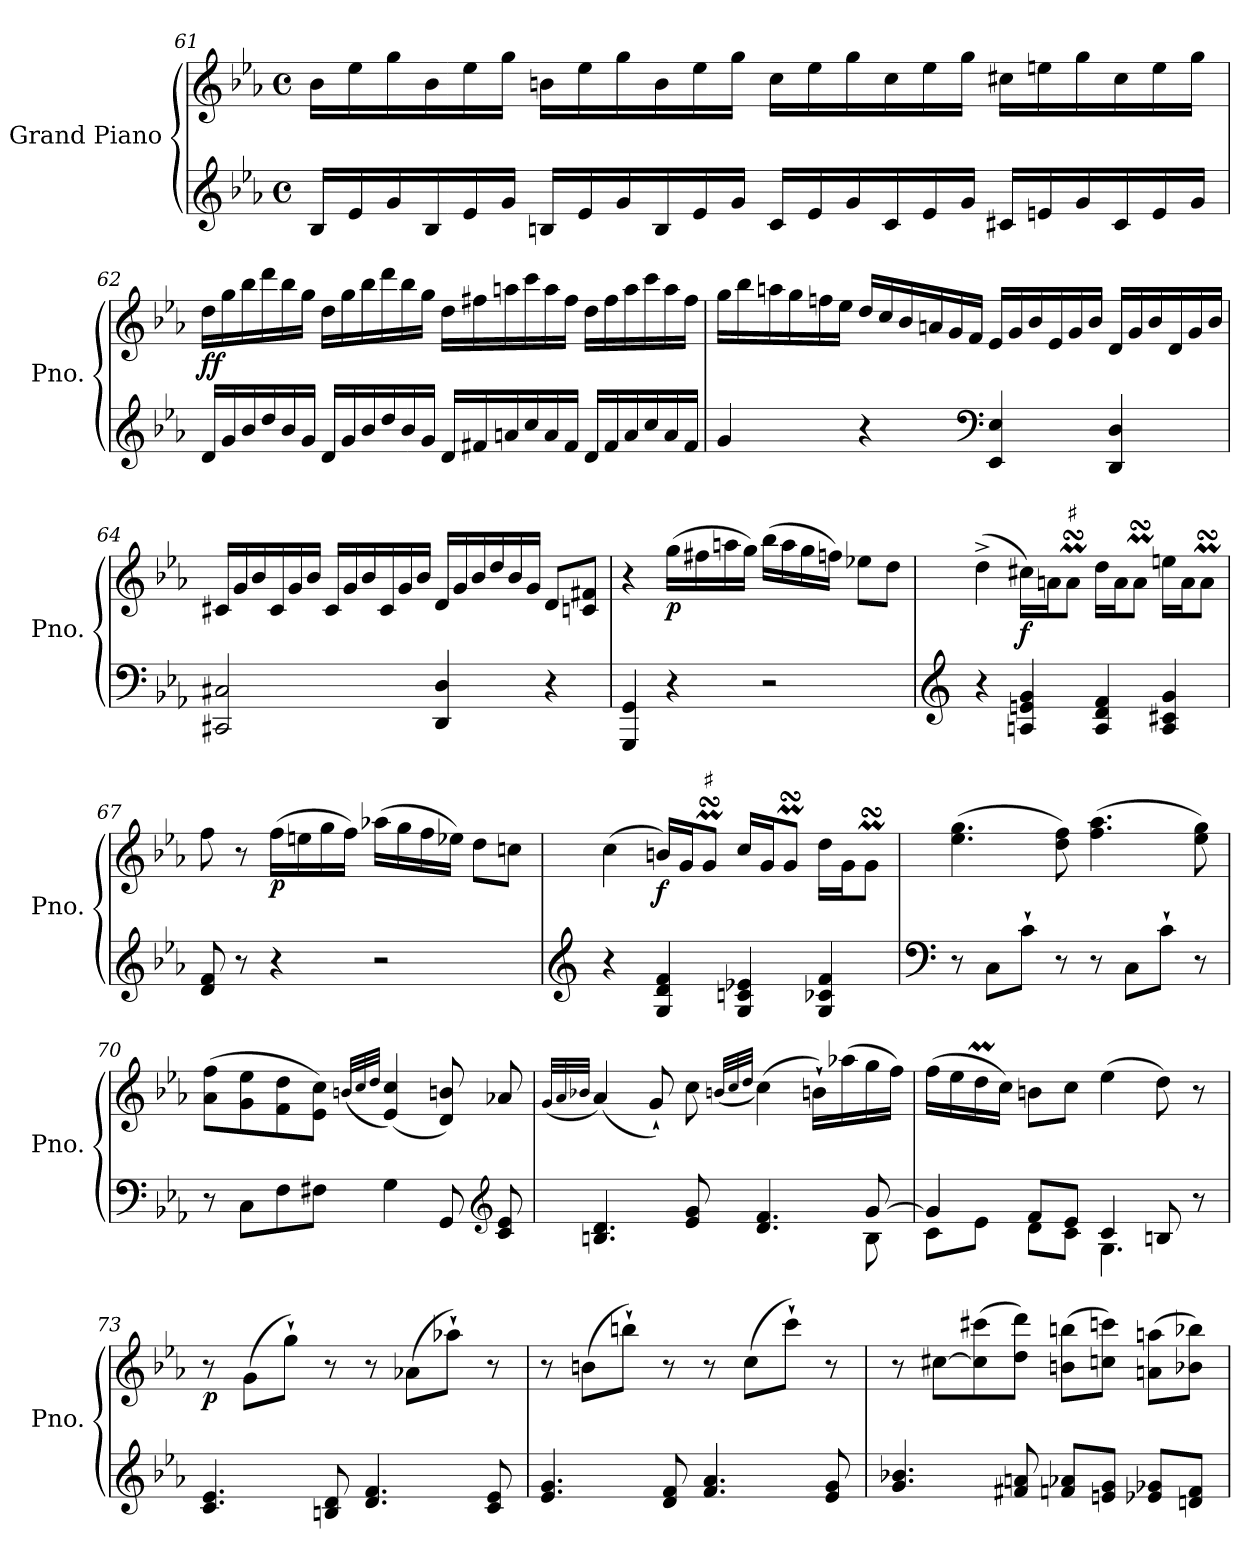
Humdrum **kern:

**kern	**kern	**dynam
*part1	*part1	*part1
*staff2	*staff1	*staff1/2
*I"Grand Piano	*	*
*I'Pno.	*	*
*clefG2	*clefG2	*
*k[b-e-a-]	*k[b-e-a-]	*
*M4/4	*M4/4	*
*met(c)	*met(c)	*
*Xtuplet	*Xtuplet	*
=61	=61	=61
24B-/LL	24b-\LL	.
24e-/	24ee-\	.
24g/	24gg\	.
24B-/	24b-\	.
24e-/	24ee-\	.
24g/JJ	24gg\JJ	.
24Bn/LL	24bn\LL	.
24e-/	24ee-\	.
24g/	24gg\	.
24B/	24b\	.
24e-/	24ee-\	.
24g/JJ	24gg\JJ	.
24c/LL	24cc\LL	.
24e-/	24ee-\	.
24g/	24gg\	.
24c/	24cc\	.
24e-/	24ee-\	.
24g/JJ	24gg\JJ	.
24c#X/LL	24cc#X\LL	.
24en/	24een\	.
24g/	24gg\	.
24c#/	24cc#\	.
24e/	24ee\	.
24g/JJ	24gg\JJ	.
!!LO:LB:g=z
=62	=62	=62
!	!	!LO:DY:b
24d/LL	24dd\LL	ff
24g/	24gg\	.
24b-/	24bb-\	.
24dd/	24ddd\	.
24b-/	24bb-\	.
24g/JJ	24gg\JJ	.
24d/LL	24dd\LL	.
24g/	24gg\	.
24b-/	24bb-\	.
24dd/	24ddd\	.
24b-/	24bb-\	.
24g/JJ	24gg\JJ	.
24d/LL	24dd\LL	.
24f#X/	24ff#X\	.
24an/	24aan\	.
24cc/	24ccc\	.
24a/	24aa\	.
24f#/JJ	24ff#\JJ	.
24d/LL	24dd\LL	.
24f#/	24ff#\	.
24a/	24aa\	.
24cc/	24ccc\	.
24a/	24aa\	.
24f#/JJ	24ff#\JJ	.
=63	=63	=63
4g/	24gg\LL	.
.	24bb-\	.
.	24aan\	.
.	24gg\	.
.	24ffn\	.
.	24ee-\JJ	.
4r	24dd/LL	.
.	24cc/	.
.	24b-/	.
.	24an/	.
.	24g/	.
.	24f/JJ	.
*clefF4	*	*
4EE-/ 4E-/	24e-/LL	.
.	24g/	.
.	24b-/	.
.	24e-/	.
.	24g/	.
.	24b-/JJ	.
4DD/ 4D/	24d/LL	.
.	24g/	.
.	24b-/	.
.	24d/	.
.	24g/	.
.	24b-/JJ	.
!!LO:LB:g=z
=64	=64	=64
2CC#X/ 2C#X/	24c#X/LL	.
.	24g/	.
.	24b-/	.
.	24c#/	.
.	24g/	.
.	24b-/JJ	.
.	24c#/LL	.
.	24g/	.
.	24b-/	.
.	24c#/	.
.	24g/	.
.	24b-/JJ	.
4DD/ 4D/	24d/LL	.
.	24g/	.
.	24b-/	.
.	24dd/	.
.	24b-/	.
.	24g/JJ	.
4r	8d/L	.
.	8cn/ 8f#X/J	.
=65	=65	=65
4GGG/ 4GG/	4r	.
!	!	!LO:DY:b
4r	(>16gg\LL	p
.	16ff#X\	.
.	16aan\	.
.	16gg\JJ)	.
2r	(>16bb-\LL	.
.	16aa\	.
.	16gg\	.
.	16ffn\JJ)	.
.	8ee-X\L	.
.	8dd\J	.
!!LO:PB:g=z
=66	=66	=66
*clefG2	*	*
*	*^	*
4r	(>4dd^\	4g#X/yy	.
!	!	!	!LO:DY:b
4An/ 4en/ 4g/	16cc#X\LL)	2.ryy	f
.	16an\J	.	.
!	!LO:TX:a:t=♯	!	!
.	8amsSsSW\J	.	.
4A/ 4d/ 4f/	16dd\LL	.	.
.	16a\J	.	.
.	8amsSsSW\J	.	.
4A/ 4c#X/ 4g/	16een\LL	.	.
.	16a\J	.	.
.	8amsSsSW\J	.	.
*	*v	*v	*
=67	=67	=67
8d/ 8f/	8ff\	.
8r	8r	.
!	!	!LO:DY:b
4r	(>16ff\LL	p
.	16een\	.
.	16gg\	.
.	16ff\JJ)	.
2r	(>16aa-X\LL	.
.	16gg\	.
.	16ff\	.
.	16ee-X\JJ)	.
.	8dd\L	.
.	8ccn\J	.
=68	=68	=68
*clefG2	*	*
*	*^	*
4r	(>4cc\	4f#X/yy	.
!	!	!	!LO:DY:b
4G/ 4d/ 4f/	16bn/LL)	2.ryy	f
.	16g/J	.	.
!	!LO:TX:a:t=♯	!	!
.	8gmsSsSW/J	.	.
4G/ 4cn/ 4e-X/	16cc/LL	.	.
.	16g/J	.	.
.	8gmsSsSW/J	.	.
4G/ 4c-X/ 4f/	16dd\LL	.	.
.	16g\J	.	.
.	8gmsSsSW\J	.	.
*	*v	*v	*
=69	=69	=69
*clefF4	*	*
8r	(>4.ee-\ 4.gg\	.
8C\L	.	.
8c`\J	.	.
8r	8dd\ 8ff\)	.
8r	(>4.ff\ 4.aa-\	.
8C\L	.	.
8c`\J	.	.
8r	8ee-\ 8gg\)	.
!!LO:LB:g=z
=70	=70	=70
8r	(>8a-\ 8ff\L	.
8C\L	8g\ 8ee-\	.
8F\	8f\ 8dd\	.
8F#X\J	8e-\ 8cc\J)	.
.	(<32qbn/LLL	.
.	32qcc/	.
.	32qdd/JJJ	.
4G\	(<4e-/ 4cc/)	.
8GG/	8d/ 8bn/)	.
*clefG2	*	*
8c/ 8e-/	8a-X/	.
=71	=71	=71
.	(<32qg/LLL	.
.	32qa-/	.
.	32qb-X/JJJ	.
*^	*	*
4.Bn/ 4.d/	2..ryy	(<4a-/)	.
.	.	8g`/)	.
8e-/ 8g/	.	8cc\	.
.	.	(<32qbn/LLL	.
.	.	32qcc/	.
.	.	32qdd/JJJ	.
4.d/ 4.f/	.	(>4cc\)	.
.	.	16bn`\LL)	.
.	.	(>16aa-X\	.
[8g/	8B\	16gg\	.
.	.	16ff\JJ)	.
=72	=72	=72	=72
4g/]	8c\L	(>16ff\LL	.
.	.	16ee-\	.
.	8e-\J	16ddm\	.
.	.	16cc\JJ)	.
8f/L	8d\L	8bn\L	.
8e-/J	8c\J	8cc\J	.
4c/	4.G\	(>4ee-\	.
8Bn/	.	8dd\)	.
8r	8ryy	8r	.
=73	=73	=73	=73
!	!	!	!LO:DY:b
*v	*v	*	*
4.c/ 4.e-/	8r	p
.	(>8g\L	.
.	8gg`\J)	.
8Bn/ 8d/	8r	.
4.d/ 4.f/	8r	.
.	(>8a-X\L	.
.	8aa-X`\J)	.
8c/ 8e-/	8r	.
!!LO:LB:g=z
=74	=74	=74
4.e-/ 4.g/	8r	.
.	(>8bn\L	.
.	8bbn`\J)	.
8d/ 8f/	8r	.
4.f/ 4.a-/	8r	.
.	(>8cc\L	.
.	8ccc`\J)	.
8e-/ 8g/	8r	.
=75	=75	=75
4.g/ 4.b-X/	8r	.
.	[8cc#X\L	.
.	(>8cc#\] 8ccc#X\	.
8f#X/ 8an/	8dd\ 8ddd\J)	.
8fn/ 8a-X/L	(>8bn\ 8bbn\L	.
8en/ 8g/J	8ccn\ 8cccn\J)	.
8e-X/ 8g-X/L	(>8an\ 8aan\L	.
8dn/ 8f/J	8b-X\ 8bb-X\J)	.
=	=	=
*-	*-	*-
